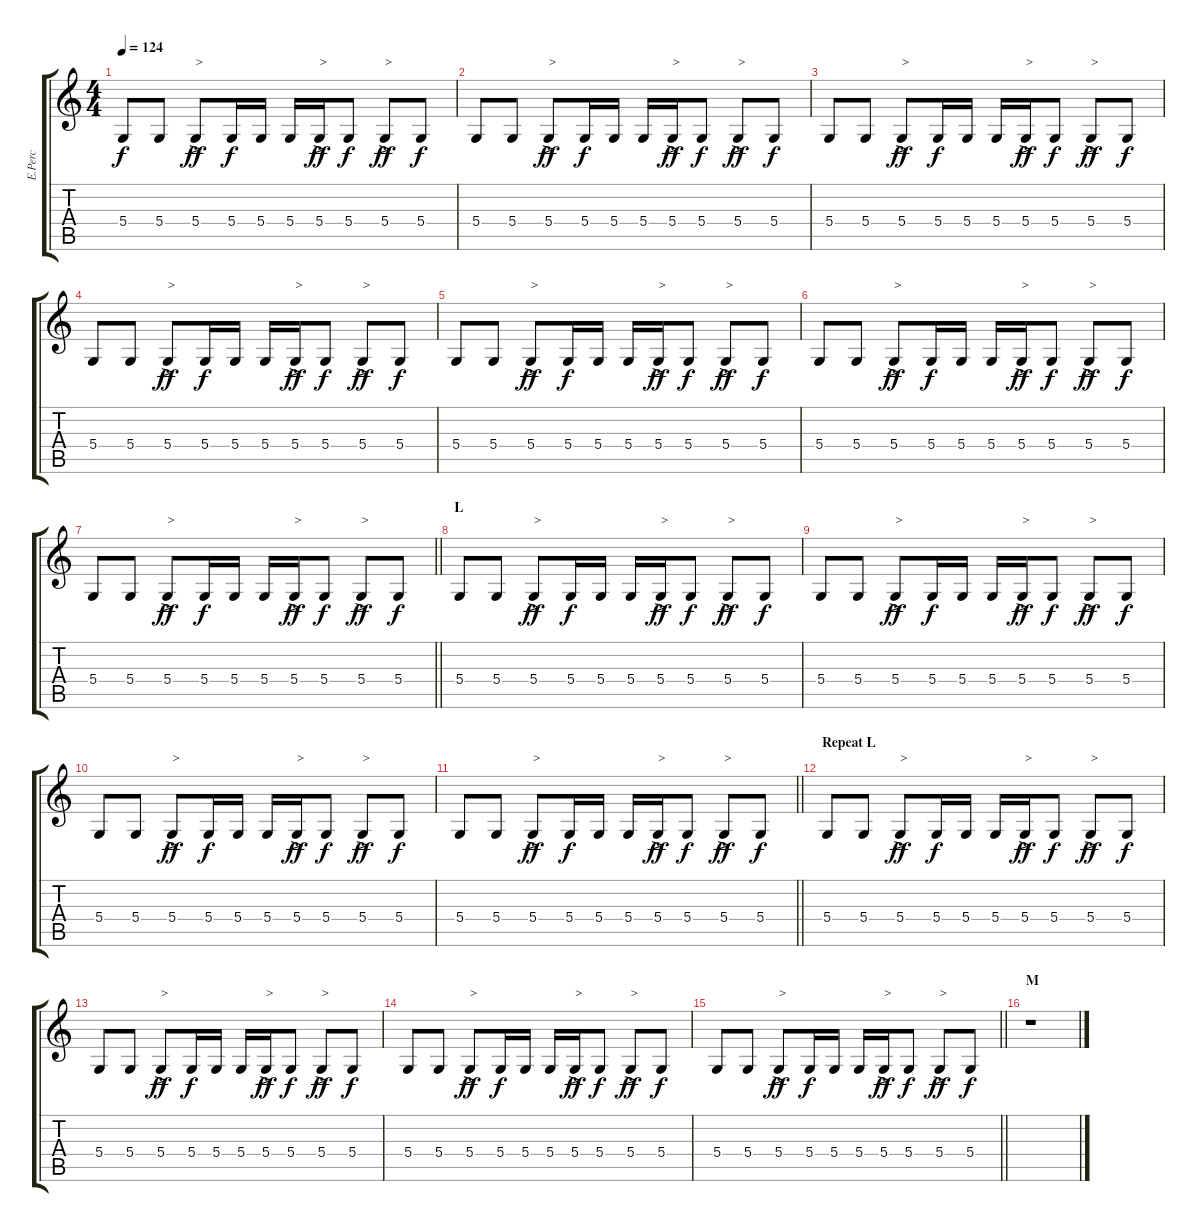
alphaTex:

\track ("E.Perc" "E.Perc") {instrument synthdrum}
\staff {score tabs}
\tuning (E4 B3 G3 D3 A2 E2) {hide}
\ts (4 4)
\tempo 124
\clef g2
\ks c
5.4.8{dy f} 5.4.8 5.4{ac}.8{txt ">" dy ff} 5.4.16{dy f} 5.4.16 5.4.16 5.4{ac}.16{txt ">" dy ff} 5.4.8{dy f} 5.4{ac}.8{txt ">" dy ff} 5.4.8{dy f} |
5.4.8 5.4.8 5.4{ac}.8{txt ">" dy ff} 5.4.16{dy f} 5.4.16 5.4.16 5.4{ac}.16{txt ">" dy ff} 5.4.8{dy f} 5.4{ac}.8{txt ">" dy ff} 5.4.8{dy f} |
5.4.8 5.4.8 5.4{ac}.8{txt ">" dy ff} 5.4.16{dy f} 5.4.16 5.4.16 5.4{ac}.16{txt ">" dy ff} 5.4.8{dy f} 5.4{ac}.8{txt ">" dy ff} 5.4.8{dy f} |
5.4.8 5.4.8 5.4{ac}.8{txt ">" dy ff} 5.4.16{dy f} 5.4.16 5.4.16 5.4{ac}.16{txt ">" dy ff} 5.4.8{dy f} 5.4{ac}.8{txt ">" dy ff} 5.4.8{dy f} |
5.4.8 5.4.8 5.4{ac}.8{txt ">" dy ff} 5.4.16{dy f} 5.4.16 5.4.16 5.4{ac}.16{txt ">" dy ff} 5.4.8{dy f} 5.4{ac}.8{txt ">" dy ff} 5.4.8{dy f} |
5.4.8 5.4.8 5.4{ac}.8{txt ">" dy ff} 5.4.16{dy f} 5.4.16 5.4.16 5.4{ac}.16{txt ">" dy ff} 5.4.8{dy f} 5.4{ac}.8{txt ">" dy ff} 5.4.8{dy f} |
\barLineRight lightlight
5.4.8 5.4.8 5.4{ac}.8{txt ">" dy ff} 5.4.16{dy f} 5.4.16 5.4.16 5.4{ac}.16{txt ">" dy ff} 5.4.8{dy f} 5.4{ac}.8{txt ">" dy ff} 5.4.8{dy f} |
\section ("" "L")
5.4.8 5.4.8 5.4{ac}.8{txt ">" dy ff} 5.4.16{dy f} 5.4.16 5.4.16 5.4{ac}.16{txt ">" dy ff} 5.4.8{dy f} 5.4{ac}.8{txt ">" dy ff} 5.4.8{dy f} |
5.4.8 5.4.8 5.4{ac}.8{txt ">" dy ff} 5.4.16{dy f} 5.4.16 5.4.16 5.4{ac}.16{txt ">" dy ff} 5.4.8{dy f} 5.4{ac}.8{txt ">" dy ff} 5.4.8{dy f} |
5.4.8 5.4.8 5.4{ac}.8{txt ">" dy ff} 5.4.16{dy f} 5.4.16 5.4.16 5.4{ac}.16{txt ">" dy ff} 5.4.8{dy f} 5.4{ac}.8{txt ">" dy ff} 5.4.8{dy f} |
\barLineRight lightlight
5.4.8 5.4.8 5.4{ac}.8{txt ">" dy ff} 5.4.16{dy f} 5.4.16 5.4.16 5.4{ac}.16{txt ">" dy ff} 5.4.8{dy f} 5.4{ac}.8{txt ">" dy ff} 5.4.8{dy f} |
\section ("" "Repeat L")
5.4.8 5.4.8 5.4{ac}.8{txt ">" dy ff} 5.4.16{dy f} 5.4.16 5.4.16 5.4{ac}.16{txt ">" dy ff} 5.4.8{dy f} 5.4{ac}.8{txt ">" dy ff} 5.4.8{dy f} |
5.4.8 5.4.8 5.4{ac}.8{txt ">" dy ff} 5.4.16{dy f} 5.4.16 5.4.16 5.4{ac}.16{txt ">" dy ff} 5.4.8{dy f} 5.4{ac}.8{txt ">" dy ff} 5.4.8{dy f} |
5.4.8 5.4.8 5.4{ac}.8{txt ">" dy ff} 5.4.16{dy f} 5.4.16 5.4.16 5.4{ac}.16{txt ">" dy ff} 5.4.8{dy f} 5.4{ac}.8{txt ">" dy ff} 5.4.8{dy f} |
\barLineRight lightlight
5.4.8 5.4.8 5.4{ac}.8{txt ">" dy ff} 5.4.16{dy f} 5.4.16 5.4.16 5.4{ac}.16{txt ">" dy ff} 5.4.8{dy f} 5.4{ac}.8{txt ">" dy ff} 5.4.8{dy f} |
\section ("" "M")
r.1
